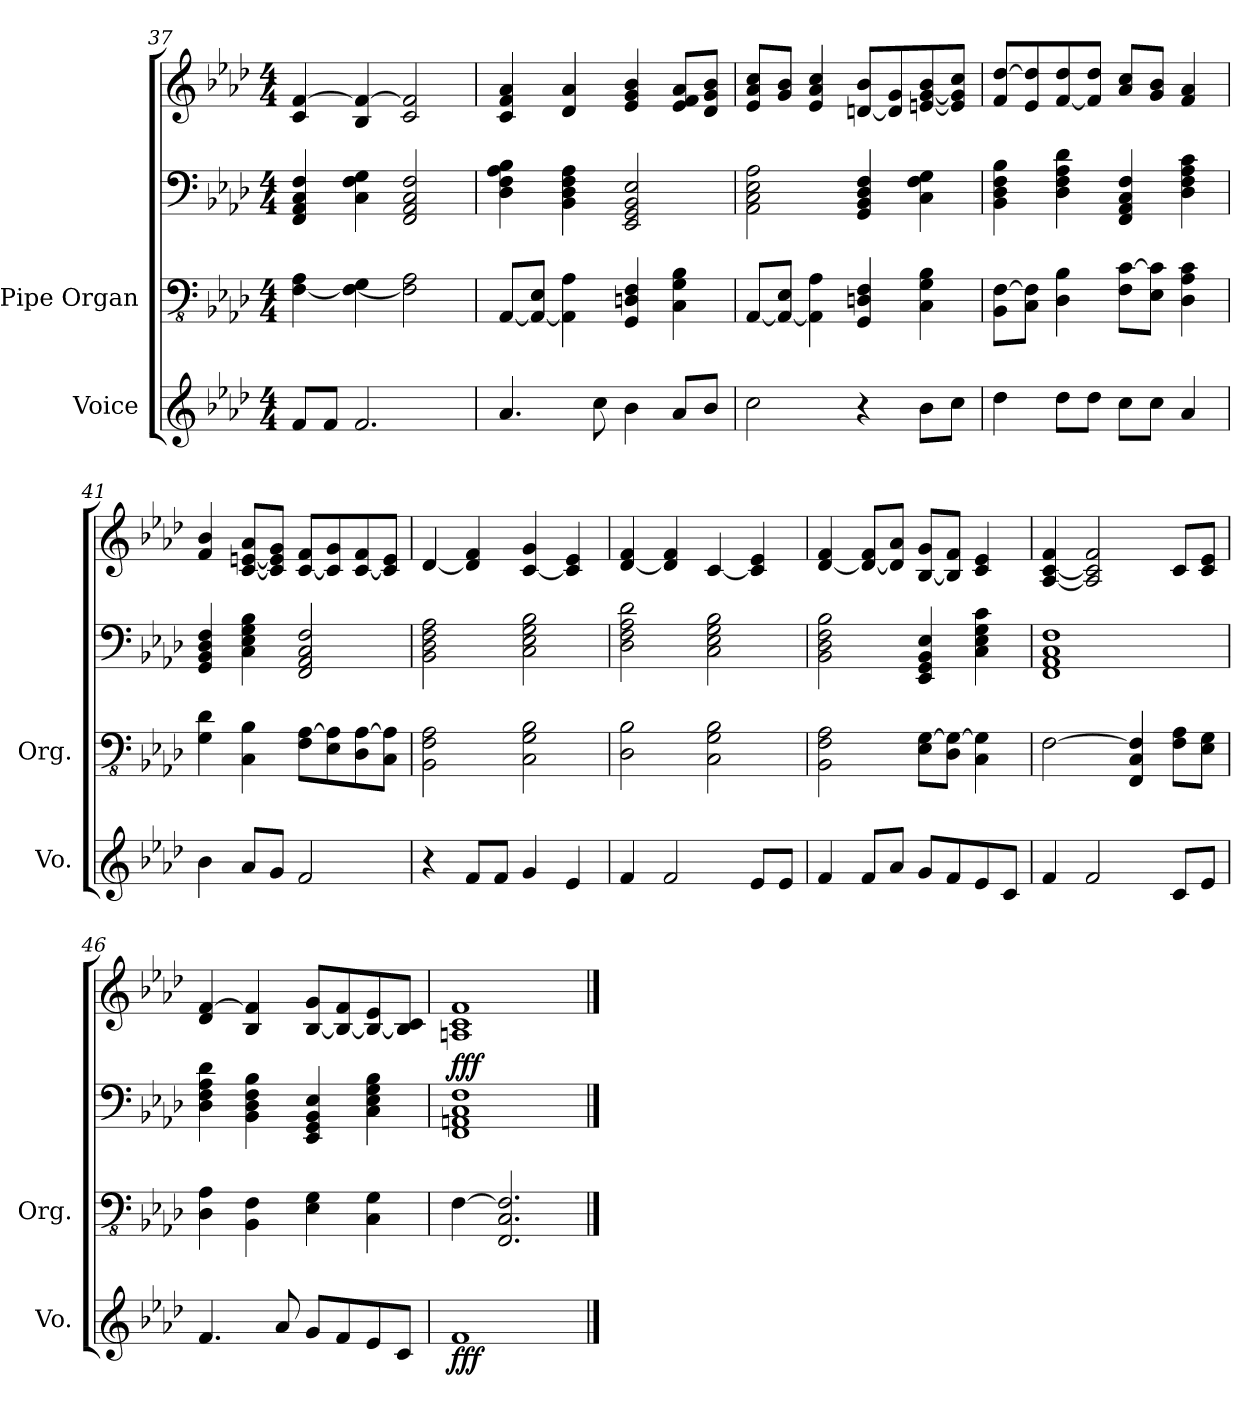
**kern	**dynam	**kern	**kern	**kern	**dynam
*part2	*part2	*part1	*part1	*part1	*part1
*staff4	*staff4	*staff3	*staff2	*staff1	*staff1/2/3
*I"Voice	*	*I"Pipe Organ	*	*	*
*I'Vo.	*	*I'Org.	*	*	*
*clefG2	*	*clefFv4	*clefF4	*clefG2	*
*k[b-e-a-d-]	*	*k[b-e-a-d-]	*k[b-e-a-d-]	*k[b-e-a-d-]	*
*M4/4	*	*M4/4	*M4/4	*M4/4	*
=37	=37	=37	=37	=37	=37
8f/L	.	[4FF\ 4AA-\	4FF/ 4AA-/ 4C/ 4F/	4c/ [4f/	.
8f/J	.	.	.	.	.
2.f/	.	4FF\_ 4GG\	4C\ 4F\ 4G\	4B-/ 4f/_	.
.	.	2FF\] 2AA-\	2FF/ 2AA-/ 2C/ 2F/	2c/ 2f/]	.
!!LO:PB:g=z
=38	=38	=38	=38	=38	=38
4.a-/	.	[8AAA-/L	4D-\ 4F\ 4A-\ 4B-\	4c/ 4f/ 4a-/	.
.	.	8AAA-/_ 8EE-/J	.	.	.
.	.	4AAA-\] 4AA-\	4BB-\ 4D-\ 4F\ 4A-\	4d-/ 4a-/	.
8cc\	.	.	.	.	.
4b-\	.	4GGG/ 4DDn/ 4FF/	2EE-/ 2GG/ 2BB-/ 2E-/	4e-/ 4g/ 4b-/	.
8a-/L	.	4CC\ 4GG\ 4BB-\	.	8e-/ 8f/ 8a-/L	.
8b-/J	.	.	.	8d-/ 8g/ 8b-/J	.
=39	=39	=39	=39	=39	=39
2cc\	.	[8AAA-/L	2AA-\ 2C\ 2E-\ 2A-\	8e-/ 8a-/ 8cc/L	.
.	.	8AAA-/_ 8EE-/J	.	8g/ 8b-/J	.
.	.	4AAA-\] 4AA-\	.	4e-/ 4a-/ 4cc/	.
4r	.	4GGG/ 4DDn/ 4FF/	4GG/ 4BB-/ 4D-/ 4F/	[8dn/ 8b-/L	.
.	.	.	.	8d/] 8g/	.
8b-\L	.	4CC\ 4GG\ 4BB-\	4C\ 4F\ 4G\	[8en/ [8g/ 8b-/	.
8cc\J	.	.	.	8e/] 8g/] 8cc/J	.
=40	=40	=40	=40	=40	=40
4dd-\	.	8BBB-\ [8FF\L	4BB-\ 4D-\ 4F\ 4B-\	8f/ [8dd-/L	.
.	.	8CC\ 8FF\]J	.	8e-/ 8dd-/]	.
8dd-\L	.	4DD-\ 4BB-\	4D-\ 4F\ 4A-\ 4d-\	[8f/ 8dd-/	.
8dd-\J	.	.	.	8f/] 8dd-/J	.
8cc\L	.	8FF\ [8C\L	4FF/ 4AA-/ 4C/ 4F/	8a-/ 8cc/L	.
8cc\J	.	8EE-\ 8C\]J	.	8g/ 8b-/J	.
4a-/	.	4DD-\ 4AA-\ 4C\	4D-\ 4F\ 4A-\ 4c\	4f/ 4a-/	.
=41	=41	=41	=41	=41	=41
4b-\	.	4GG\ 4D-\	4GG/ 4BB-/ 4D-/ 4F/	4f/ 4b-/	.
8a-/L	.	4CC\ 4BB-\	4C\ 4E-\ 4G\ 4B-\	[8c/ [8en/ 8a-/L	.
8g/J	.	.	.	8c/] 8e/] 8g/J	.
2f/	.	8FF\ [8AA-\L	2FF/ 2AA-/ 2C/ 2F/	[8c/ 8f/L	.
.	.	8EE-\ 8AA-\]	.	8c/] 8g/	.
.	.	8DD-\ [8AA-\	.	[8c/ 8f/	.
.	.	8CC\ 8AA-\]J	.	8c/] 8e/J	.
!!LO:LB:g=z
=42	=42	=42	=42	=42	=42
4r	.	2BBB-\ 2FF\ 2AA-\	2BB-\ 2D-\ 2F\ 2A-\	[4d-/	.
8f/L	.	.	.	4d-/] 4f/	.
8f/J	.	.	.	.	.
4g/	.	2CC\ 2GG\ 2BB-\	2C\ 2E-\ 2G\ 2B-\	[4c/ 4g/	.
4e-/	.	.	.	4c/] 4e-/	.
=43	=43	=43	=43	=43	=43
4f/	.	2DD-\ 2BB-\	2D-\ 2F\ 2A-\ 2d-\	[4d-/ 4f/	.
2f/	.	.	.	4d-/] 4f/	.
.	.	2CC\ 2GG\ 2BB-\	2C\ 2E-\ 2G\ 2B-\	[4c/	.
8e-/L	.	.	.	4c/] 4e-/	.
8e-/J	.	.	.	.	.
=44	=44	=44	=44	=44	=44
4f/	.	2BBB-\ 2FF\ 2AA-\	2BB-\ 2D-\ 2F\ 2B-\	[4d-/ 4f/	.
8f/L	.	.	.	8d-/_ 8f/L	.
8a-/J	.	.	.	8d-/] 8a-/J	.
8g/L	.	8EE-\ [8GG\L	4EE-/ 4GG/ 4BB-/ 4E-/	[8B-/ 8g/L	.
8f/	.	8DD-\ 8GG\_J	.	8B-/] 8f/J	.
8e-/	.	4CC\ 4GG\]	4C\ 4E-\ 4G\ 4c\	4c/ 4e-/	.
8c/J	.	.	.	.	.
=45	=45	=45	=45	=45	=45
4f/	.	[2FF\	1FF 1AA- 1C 1F	[4A-/ [4c/ 4f/	.
2f/	.	.	.	2A-/] 2c/] 2f/	.
.	.	4FFF/ 4CC/ 4FF/]	.	.	.
8c/L	.	8FF\ 8AA-\L	.	8c/L	.
8e-/J	.	8EE-\ 8GG\J	.	8c/ 8e-/J	.
=46	=46	=46	=46	=46	=46
4.f/	.	4DD-\ 4AA-\	4D-\ 4F\ 4A-\ 4d-\	4d-/ [4f/	.
.	.	4BBB-\ 4FF\	4BB-\ 4D-\ 4F\ 4B-\	4B-/ 4f/]	.
8a-/	.	.	.	.	.
8g/L	.	4EE-\ 4GG\	4EE-/ 4GG/ 4BB-/ 4E-/	[8B-/ 8g/L	.
8f/	.	.	.	8B-/_ 8f/	.
8e-/	.	4CC\ 4GG\	4C\ 4E-\ 4G\ 4B-\	8B-/_ 8e-/	.
8c/J	.	.	.	8B-/] 8c/J	.
!!LO:LB:g=z
=47	=47	=47	=47	=47	=47
!	!LO:DY:b	!	!	!	!LO:DY:b
1f	fff	[4FF\	1FF 1AAn 1C 1F	1An 1c 1f	fff
.	.	2.FFF/ 2.CC/ 2.FF/]	.	.	.
==	==	==	==	==	==
*-	*-	*-	*-	*-	*-
